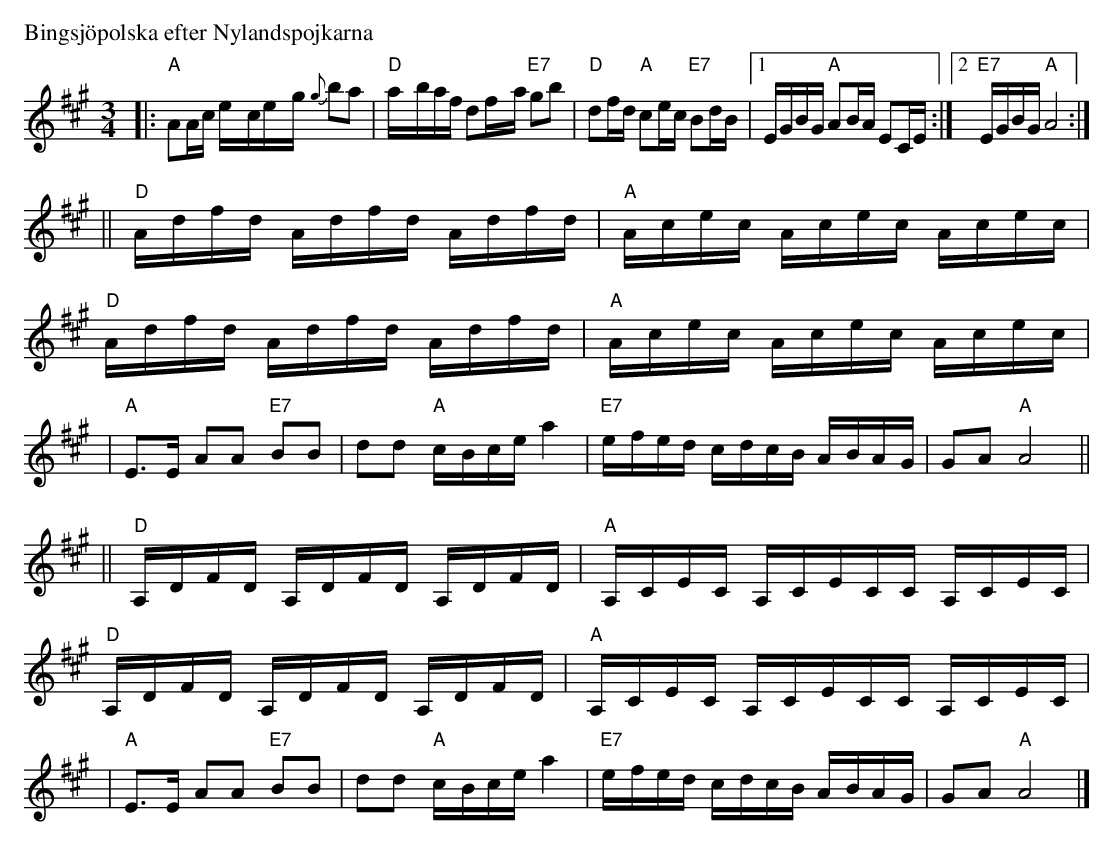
X:1
P: Bingsj\"opolska efter Nylandspojkarna
O:
M: 3/4
L: 1/16
K: A
|: "A"A2Ac e-ce-g {g}b2a2 | "D"a-baf d2f-a "E7"g2b2 | "D"d2fd "A"c2ec "E7"B2dB |1 EGBG "A"A2BA E2CE :|2 "E7"EGBG "A"A8 :|
|| "D"A-df-d A-df-d A-df-d | "A"A-ce-c A-ce-c A-ce-c \
| "D"A-df-d A-df-d A-df-d | "A"A-ce-c A-ce-c A-ce-c |
| "A"E3E A2A2 "E7"B2B2 | d2d2 "A"c-Bce a4 \
| "E7"e-fed c-dcB A-BA-G | G2A2 "A"A8 ||
|| "D"A,-DF-D A,-DF-D A,-DF-D | "A"A,-CE-C A,-CE-CC A,-CE-C \
| "D"A,-DF-D A,-DF-D A,-DF-D | "A"A,-CE-C A,-CE-CC A,-CE-C |
| "A"E3E A2A2 "E7"B2B2 | d2d2 "A"c-Bce a4 \
| "E7"e-fed c-dcB A-BA-G | G2A2 "A"A8 |]
